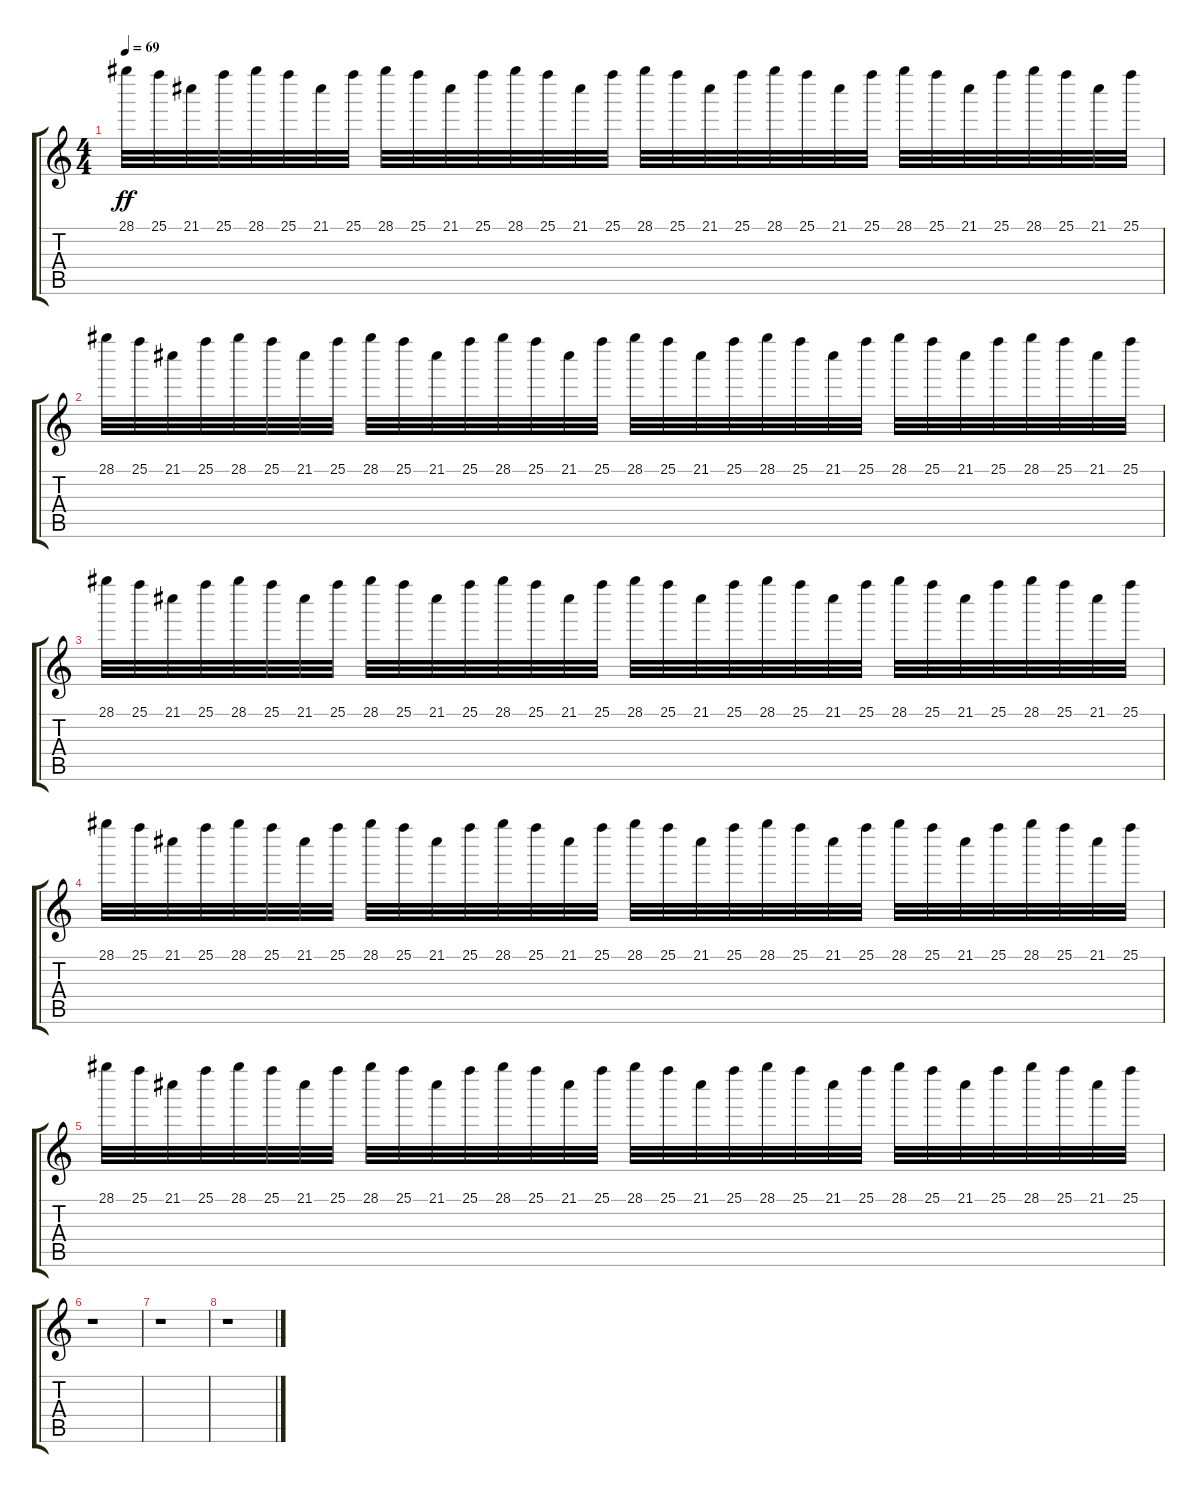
\track "" {instrument electricguitarclean}
\staff {score tabs}
\tuning (E4 B3 G3 D3 A2 E2) {hide}
\ts (4 4)
\tempo 69
\clef g2
\ks c
28.1.32{dy ff} 25.1.32 21.1.32 25.1.32 28.1.32 25.1.32 21.1.32 25.1.32 28.1.32 25.1.32 21.1.32 25.1.32 28.1.32 25.1.32 21.1.32 25.1.32 28.1.32 25.1.32 21.1.32 25.1.32 28.1.32 25.1.32 21.1.32 25.1.32 28.1.32 25.1.32 21.1.32 25.1.32 28.1.32 25.1.32 21.1.32 25.1.32 |
28.1.32 25.1.32 21.1.32 25.1.32 28.1.32 25.1.32 21.1.32 25.1.32 28.1.32 25.1.32 21.1.32 25.1.32 28.1.32 25.1.32 21.1.32 25.1.32 28.1.32 25.1.32 21.1.32 25.1.32 28.1.32 25.1.32 21.1.32 25.1.32 28.1.32 25.1.32 21.1.32 25.1.32 28.1.32 25.1.32 21.1.32 25.1.32 |
28.1.32 25.1.32 21.1.32 25.1.32 28.1.32 25.1.32 21.1.32 25.1.32 28.1.32 25.1.32 21.1.32 25.1.32 28.1.32 25.1.32 21.1.32 25.1.32 28.1.32 25.1.32 21.1.32 25.1.32 28.1.32 25.1.32 21.1.32 25.1.32 28.1.32 25.1.32 21.1.32 25.1.32 28.1.32 25.1.32 21.1.32 25.1.32 |
28.1.32 25.1.32 21.1.32 25.1.32 28.1.32 25.1.32 21.1.32 25.1.32 28.1.32 25.1.32 21.1.32 25.1.32 28.1.32 25.1.32 21.1.32 25.1.32 28.1.32 25.1.32 21.1.32 25.1.32 28.1.32 25.1.32 21.1.32 25.1.32 28.1.32 25.1.32 21.1.32 25.1.32 28.1.32 25.1.32 21.1.32 25.1.32 |
28.1.32 25.1.32 21.1.32 25.1.32 28.1.32 25.1.32 21.1.32 25.1.32 28.1.32 25.1.32 21.1.32 25.1.32 28.1.32 25.1.32 21.1.32 25.1.32 28.1.32 25.1.32 21.1.32 25.1.32 28.1.32 25.1.32 21.1.32 25.1.32 28.1.32 25.1.32 21.1.32 25.1.32 28.1.32 25.1.32 21.1.32 25.1.32 |
r.1 |
r.1 |
r.1
